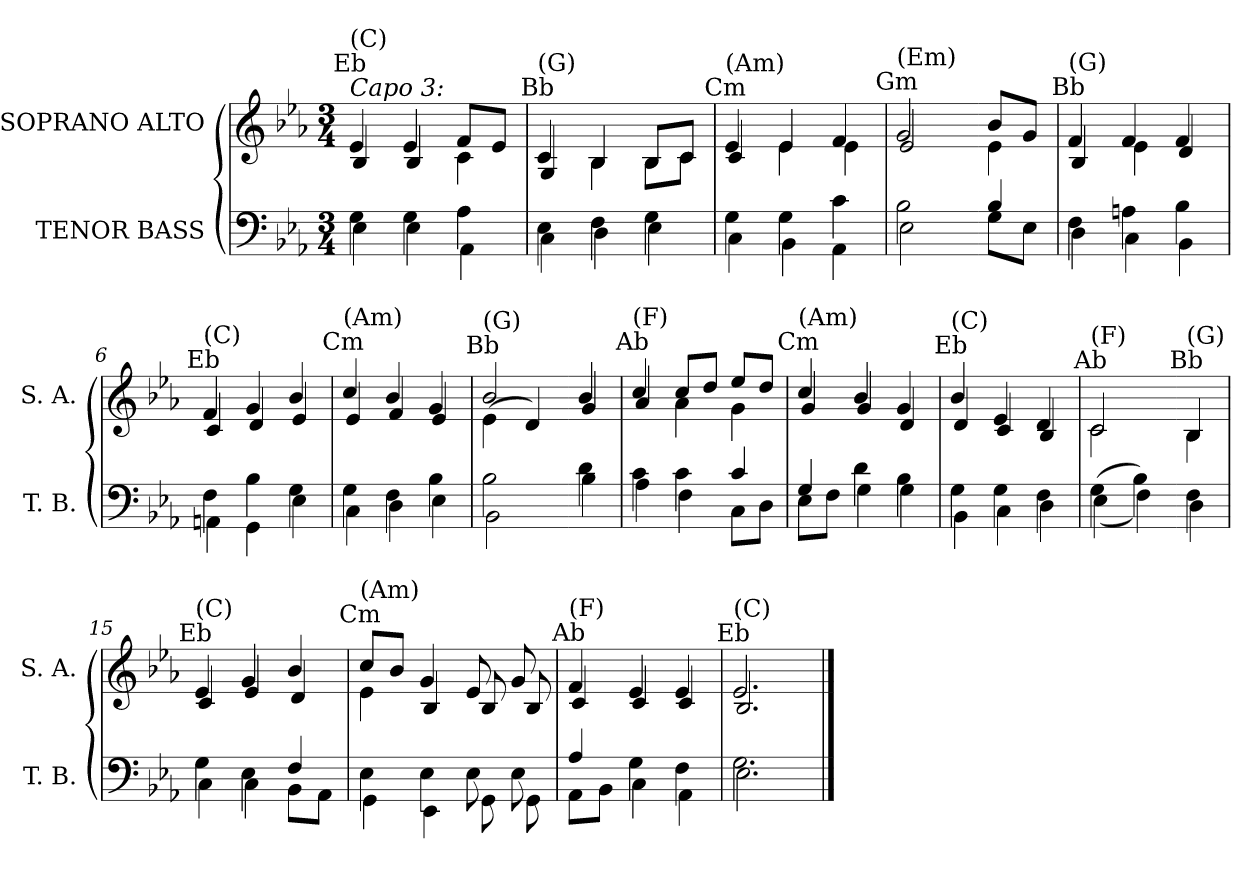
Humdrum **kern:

**kern	**kern
*part2	*part1
*staff2	*staff1
*I"TENOR BASS	*I"SOPRANO ALTO
*I'T. B.	*I'S. A.
!!LO:PB:g=z
*clefF4	*clefG2
*k[b-e-a-]	*k[b-e-a-]
*E-:	*E-:
*M3/4	*M3/4
=	=
*^	*^
!	!	!LO:TX:a:i:t=Capo 3&colon;	!
!	!	!LO:TX:a:cj:t=Eb	!
!	!	!LO:TX:t=(C)	!
4Gi\	4E-i\	4e-i/	4B-i/
4Gi\	4E-i\	4e-i/	4B-i/
4A-i\	4AA-i\	8fi/L	4ci\
.	.	8e-i/J	.
=1	=1	=1	=1
!	!	!LO:TX:a:cj:t=Bb	!
!	!	!LO:TX:t=(G)	!
4E-i\	4Ci\	4ci/	4Gi/
4Fi\	4Di\	4B-i/	4B-i\
4Gi\	4E-i\	8B-i/L	8B-i\L
.	.	8ci/J	8ci\J
=2	=2	=2	=2
!	!	!LO:TX:a:cj:t=Cm	!
!	!	!LO:TX:t=(Am)	!
4Gi\	4Ci\	4e-i/	4ci/
4Gi\	4BB-i\	4e-i/	4e-i\
4ci\	4AA-i\	4fi/	4e-i\
=3	=3	=3	=3
!	!	!LO:TX:a:cj:t=Gm	!
!	!	!LO:TX:t=(Em)	!
2B-i\	2E-i\	2gi/	2e-i/
!!LO:LB:g=z	!!
=4-	=4-	=4-	=4-
4B-i/	8Gi\L	8b-i/L	4e-i\
.	8E-i\J	8gi/J	.
=5	=5	=5	=5
!	!	!LO:TX:a:cj:t=Bb	!
!	!	!LO:TX:t=(G)	!
4Fi\	4Di\	4fi/	4B-i/
4Ani\	4Ci\	4fi/	4e-i\
4B-i\	4BB-i\	4fi/	4di/
=6	=6	=6	=6
!	!	!LO:TX:a:cj:t=Eb	!
!	!	!LO:TX:t=(C)	!
4Fi\	4AAni\	4fi/	4ci/
4B-i\	4GGi\	4gi/	4di/
4Gi\	4E-i\	4b-i/	4e-i/
=7	=7	=7	=7
!	!	!LO:TX:a:cj:t=Cm	!
!	!	!LO:TX:t=(Am)	!
4Gi\	4Ci\	4cci/	4e-i/
4Fi\	4Di\	4b-i/	4fi/
4B-i\	4E-i\	4gi/	4e-i/
=8	=8	=8	=8
!	!	!LO:TX:a:cj:t=Bb	!
!	!	!LO:TX:t=(G)	!
2B-i\	2BB-i\	2b-i/	(4e-i\
.	.	.	4di/)
!!LO:LB:g=z	!!
=9-	=9-	=9-	=9-
4di\	4B-i\	4b-i/	4gi/
=10	=10	=10	=10
!	!	!LO:TX:a:cj:t=Ab	!
!	!	!LO:TX:t=(F)	!
4ci\	4A-i\	4cci/	4a-i/
4ci\	4Fi\	8cci/L	4a-i\
.	.	8ddi/J	.
4ci/	8Ci\L	8ee-i/L	4gi\
.	8Di\J	8ddi/J	.
=11	=11	=11	=11
!	!	!LO:TX:a:cj:t=Cm	!
!	!	!LO:TX:t=(Am)	!
4Gi/	8E-i\L	4cci/	4gi/
.	8Fi\J	.	.
4di\	4Gi\	4b-i/	4gi/
4B-i\	4Gi\	4gi/	4di/
=12	=12	=12	=12
!	!	!LO:TX:a:cj:t=Eb	!
!	!	!LO:TX:t=(C)	!
4Gi\	4BB-i\	4b-i/	4di/
4Gi\	4Ci\	4e-i/	4ci/
4Fi\	4Di\	4di/	4B-i/
=13	=13	=13	=13
!	!	!LO:TX:a:cj:t=Ab	!
!	!	!LO:TX:t=(F)	!
(4Gi\	(4E-i\	2ci/	2ci\
4B-i\)	4Fi\)	.	.
!!LO:LB:g=z	!!
=14-	=14-	=14-	=14-
!	!	!LO:TX:a:cj:t=Bb	!
!	!	!LO:TX:t=(G)	!
4Fi\	4Di\	4B-i/	4B-i\
=15	=15	=15	=15
!	!	!LO:TX:a:cj:t=Eb	!
!	!	!LO:TX:t=(C)	!
4Gi\	4Ci\	4e-i/	4ci/
4E-i\	4Ci\	4gi/	4e-i/
4Fi/	8BB-i\L	4b-i/	4di/
.	8AA-i\J	.	.
=16	=16	=16	=16
!	!	!LO:TX:a:cj:t=Cm	!
!	!	!LO:TX:t=(Am)	!
4E-i\	4GGi\	8cci/L	4e-i\
.	.	8b-i/J	.
4E-i\	4EE-i\	4gi/	4B-i/
8E-i\	8GGi\	8e-i/	8B-i/
8E-i\	8GGi\	8gi/	8B-i/
=17	=17	=17	=17
!	!	!LO:TX:a:cj:t=Ab	!
!	!	!LO:TX:t=(F)	!
4A-i/	8AA-i\L	4fi/	4ci/
.	8BB-i\J	.	.
4Gi\	4Ci\	4e-i/	4ci/
4Fi\	4AA-i\	4e-i/	4ci/
=18	=18	=18	=18
!	!	!LO:TX:a:cj:t=Eb	!
!	!	!LO:TX:t=(C)	!
2.Gi\	2.E-i\	2.e-i/	2.B-i/
*v	*v	*	*
*	*v	*v
==	==
*-	*-
